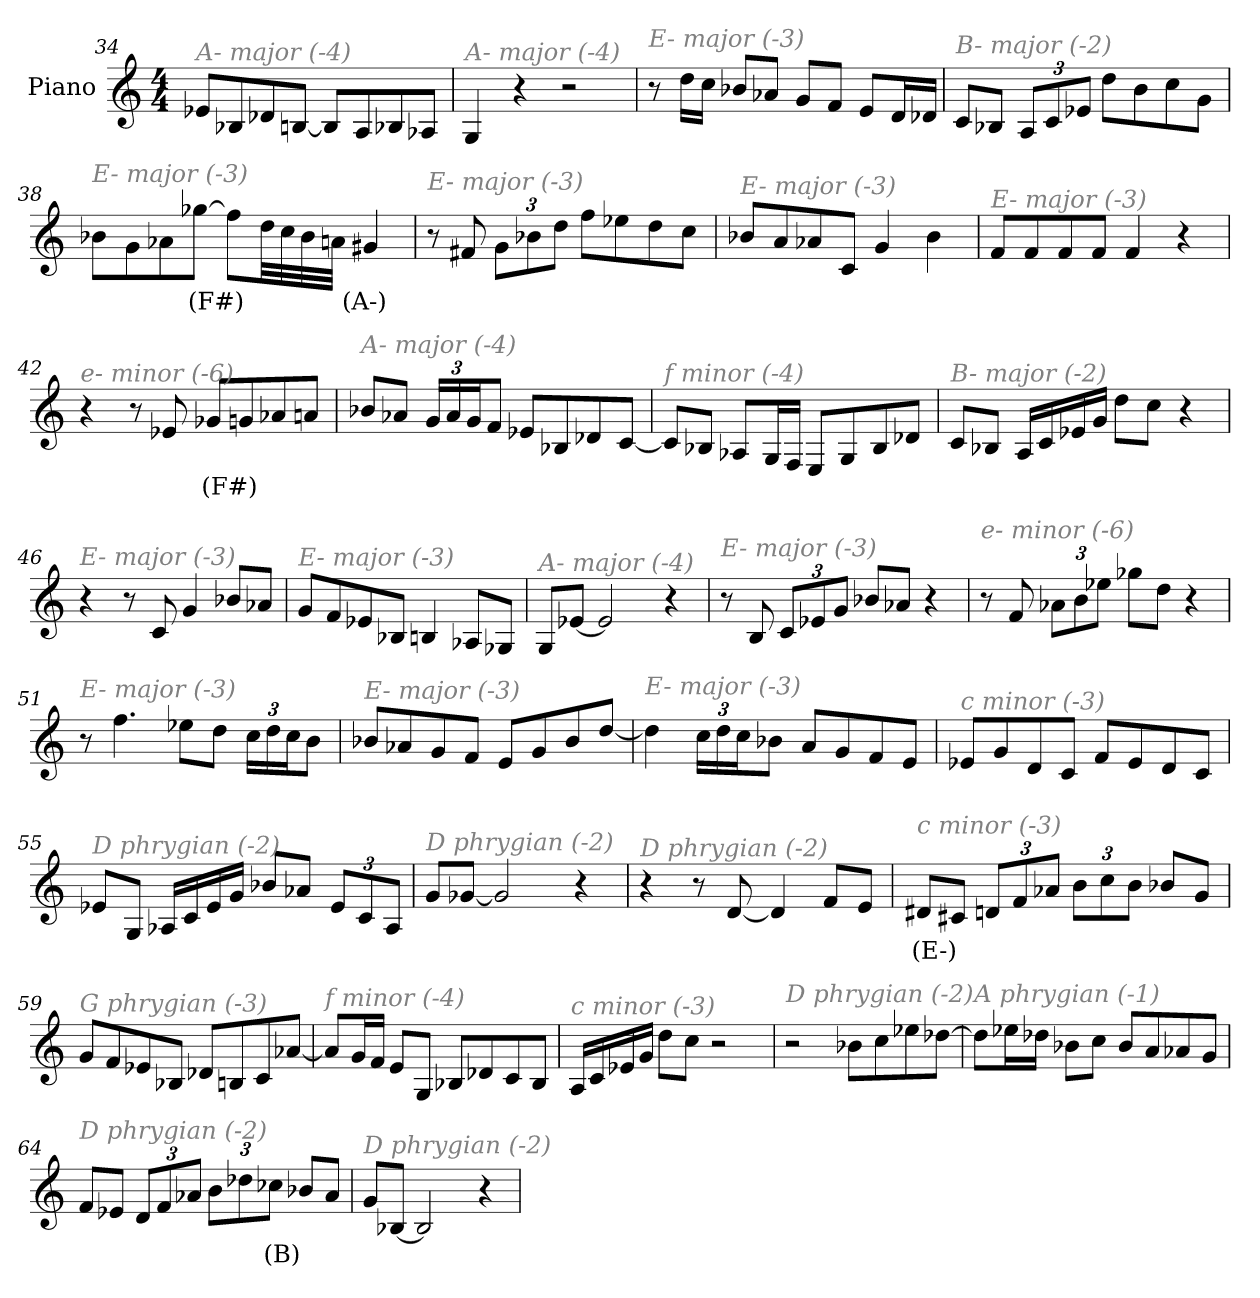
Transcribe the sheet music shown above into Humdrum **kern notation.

**kern	**text
*part1	*part1
*staff1	*staff1
*I"Piano	*
*I'Pno	*
*clefG2	*
*k[]	*
*M4/4	*
=34	=34
!LO:TX:i:color=#808080:t=A- major (-4)	!
8e-X/L	.
8B-X/	.
8d-X/	.
[8Bn/J	.
8B/L]	.
8A/	.
8B-X/	.
8A-X/J	.
=35	=35
!LO:TX:i:color=#808080:t=A- major (-4)	!
4G/	.
4r	.
2r	.
!!LO:LB:g=z
=36	=36
!LO:TX:i:color=#808080:t=E- major (-3)	!
8r	.
16dd\LL	.
16cc\JJ	.
8b-X/L	.
8a-X/J	.
8g/L	.
8f/J	.
8e/L	.
16d/L	.
16d-X/JJ	.
=37	=37
!LO:TX:i:color=#808080:t=B- major (-2)	!
8c/L	.
8B-X/J	.
*Xbrackettup	*
12A/L	.
12c/	.
12e-X/J	.
8dd\L	.
8b\	.
8cc\	.
8g\J	.
=38	=38
!LO:TX:i:color=#808080:t=E- major (-3)	!
8b-X\L	.
8g\	.
8a-X\	.
[8gg-Xi\J	(F#)
8ff#\L]	.
32dd\LL	.
32cc\	.
32b-\	.
32an\JJJ	.
4g#Xj/	(A-)
!!LO:PB:g=z
=39	=39
!LO:TX:i:color=#808080:t=E- major (-3)	!
8r	.
8f#X/	.
12g\L	.
12b-X\	.
12dd\J	.
8ff\L	.
8ee-X\	.
8dd\	.
8cc\J	.
=40	=40
!LO:TX:i:color=#808080:t=E- major (-3)	!
8b-X/L	.
8a/	.
8a-X/	.
8c/J	.
4g/	.
4b-\	.
=41	=41
!LO:TX:i:color=#808080:t=E- major (-3)	!
8f/L	.
8f/	.
8f/	.
8f/J	.
4f/	.
4r	.
=42	=42
!LO:TX:i:color=#808080:t=e- minor (-6)	!
4r	.
8r	.
8e-X/	.
8g-Xi/L	(F#)
8g/	.
8a-X/	.
8an/J	.
!!LO:LB:g=z
=43	=43
!LO:TX:i:color=#808080:t=A- major (-4)	!
8b-X/L	.
8a-X/J	.
24g/LL	.
24a-/	.
24g/J	.
8f/J	.
8e-X/L	.
8B-X/	.
8d-X/	.
[8c/J	.
=44	=44
!LO:TX:i:color=#808080:t=f minor (-4)	!
8c/L]	.
8B-X/J	.
8A-X/L	.
16G/L	.
16F/JJ	.
8E/L	.
8G/	.
8B-/	.
8d-X/J	.
=45	=45
!LO:TX:i:color=#808080:t=B- major (-2)	!
8c/L	.
8B-X/J	.
16A/LL	.
16c/	.
16e-X/	.
16g/JJ	.
8dd\L	.
8cc\J	.
4r	.
=46	=46
!LO:TX:i:color=#808080:t=E- major (-3)	!
4r	.
8r	.
8c/	.
4g/	.
8b-X/L	.
8a-X/J	.
!!LO:LB:g=z
=47	=47
!LO:TX:i:color=#808080:t=E- major (-3)	!
8g/L	.
8f/	.
8e-X/	.
8B-X/J	.
4Bn/	.
8A-X/L	.
8G-X/J	.
=48	=48
!LO:TX:i:color=#808080:t=A- major (-4)	!
8G/L	.
[8e-X/J	.
2e-/]	.
4r	.
=49	=49
!LO:TX:i:color=#808080:t=E- major (-3)	!
8r	.
8B/	.
12c/L	.
12e-X/	.
12g/J	.
8b-X/L	.
8a-X/J	.
4r	.
=50	=50
!LO:TX:i:color=#808080:t=e- minor (-6)	!
8r	.
8f/	.
12a-X\L	.
12b\	.
12ee-X\J	.
8gg-X\L	.
8dd\J	.
4r	.
!!LO:LB:g=z
=51	=51
!LO:TX:i:color=#808080:t=E- major (-3)	!
8r	.
4.ff\	.
8ee-X\L	.
8dd\J	.
24cc\LL	.
24dd\	.
24cc\J	.
8b\J	.
=52	=52
!LO:TX:i:color=#808080:t=E- major (-3)	!
8b-X/L	.
8a-X/	.
8g/	.
8f/J	.
8e/L	.
8g/	.
8b-/	.
[8dd/J	.
=53	=53
!LO:TX:i:color=#808080:t=E- major (-3)	!
4dd\]	.
24cc\LL	.
24dd\	.
24cc\J	.
8b-X\J	.
8a/L	.
8g/	.
8f/	.
8e/J	.
=54	=54
!LO:TX:i:color=#808080:t=c minor (-3)	!
8e-X/L	.
8g/	.
8d/	.
8c/J	.
8f/L	.
8e-/	.
8d/	.
8c/J	.
!!LO:LB:g=z
=55	=55
!LO:TX:i:color=#808080:t=D phrygian (-2)	!
8e-X/L	.
8G/J	.
16A-X/LL	.
16c/	.
16e-/	.
16g/JJ	.
8b-X/L	.
8a-X/J	.
12e-/L	.
12c/	.
12A-/J	.
=56	=56
!LO:TX:i:color=#808080:t=D phrygian (-2)	!
8g/L	.
[8g-X/J	.
2g-/]	.
4r	.
=57	=57
!LO:TX:i:color=#808080:t=D phrygian (-2)	!
4r	.
8r	.
[8d/	.
4d/]	.
8f/L	.
8e/J	.
=58	=58
!LO:TX:i:color=#808080:t=c minor (-3)	!
8d#Xj/L	(E-)
8c#X/J	.
12d/L	.
12f/	.
12a-X/J	.
12b\L	.
12cc\	.
12b\J	.
8b-X/L	.
8g/J	.
!!LO:LB:g=z
=59	=59
!LO:TX:i:color=#808080:t=G phrygian (-3)	!
8g/L	.
8f/	.
8e-X/	.
8B-X/J	.
8d-X/L	.
8Bn/	.
8c/	.
[8a-X/J	.
=60	=60
!LO:TX:i:color=#808080:t=f minor (-4)	!
8a-/L]	.
16g/L	.
16f/JJ	.
8e/L	.
8G/J	.
8B-X/L	.
8d-X/	.
8c/	.
8B-/J	.
=61	=61
!LO:TX:i:color=#808080:t=c minor (-3)	!
16A/LL	.
16c/	.
16e-X/	.
16g/JJ	.
8dd\L	.
8cc\J	.
2r	.
=62	=62
!LO:TX:i:color=#808080:t=D phrygian (-2)	!
2r	.
8b-X\L	.
8cc\	.
8ee-X\	.
[8dd-X\J	.
!!LO:LB:g=z
=63	=63
!LO:TX:i:color=#808080:t=A phrygian (-1)	!
8dd-\L]	.
16ee-X\L	.
16dd-X\JJ	.
8b-X\L	.
8cc\J	.
8b-/L	.
8a/	.
8a-X/	.
8g/J	.
=64	=64
!LO:TX:i:color=#808080:t=D phrygian (-2)	!
8f/L	.
8e-X/J	.
12d/L	.
12f/	.
12a-X/J	.
12b\L	.
12dd-X\	.
12cc-Xj\J	(B)
8b-X/L	.
8a-/J	.
=65	=65
!LO:TX:i:color=#808080:t=D phrygian (-2)	!
8g/L	.
[8B-X/J	.
2B-/]	.
4r	.
=	=
*-	*-
